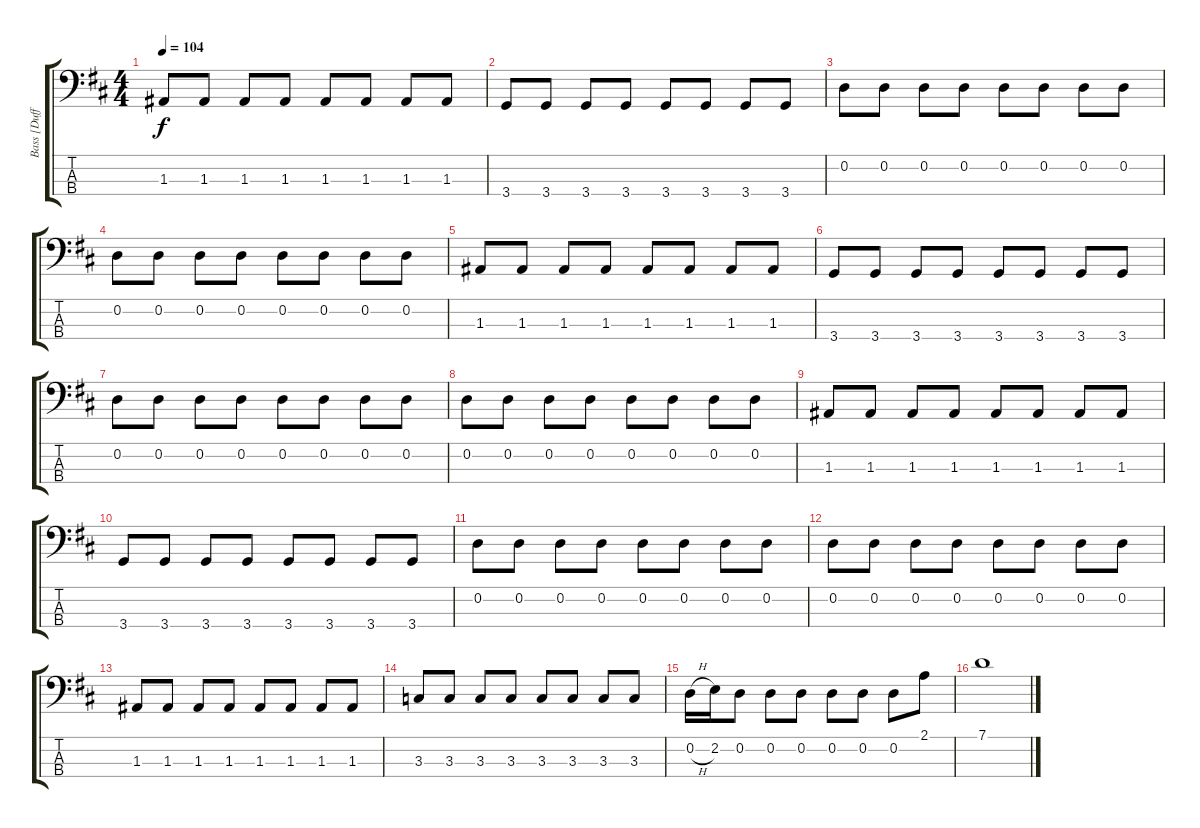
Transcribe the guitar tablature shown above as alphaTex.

\track ("Bass [Duff]" "Bass [Duff") {instrument electricbassfinger}
\staff {score tabs}
\tuning (G2 D2 A1 E1) {hide}
\ts (4 4)
\tempo 104
\clef f4
\ks d
1.3.8{dy f volume 10} 1.3.8 1.3.8 1.3.8 1.3.8 1.3.8 1.3.8 1.3.8 |
3.4.8 3.4.8 3.4.8 3.4.8 3.4.8 3.4.8 3.4.8 3.4.8 |
0.2.8 0.2.8 0.2.8 0.2.8 0.2.8 0.2.8 0.2.8 0.2.8 |
0.2.8 0.2.8 0.2.8 0.2.8 0.2.8 0.2.8 0.2.8 0.2.8 |
1.3.8 1.3.8 1.3.8 1.3.8 1.3.8 1.3.8 1.3.8 1.3.8 |
3.4.8 3.4.8 3.4.8 3.4.8 3.4.8 3.4.8 3.4.8 3.4.8 |
0.2.8 0.2.8 0.2.8 0.2.8 0.2.8 0.2.8 0.2.8 0.2.8 |
0.2.8 0.2.8 0.2.8 0.2.8 0.2.8 0.2.8 0.2.8 0.2.8 |
1.3.8 1.3.8 1.3.8 1.3.8 1.3.8 1.3.8 1.3.8 1.3.8 |
3.4.8 3.4.8 3.4.8 3.4.8 3.4.8 3.4.8 3.4.8 3.4.8 |
0.2.8 0.2.8 0.2.8 0.2.8 0.2.8 0.2.8 0.2.8 0.2.8 |
0.2.8 0.2.8 0.2.8 0.2.8 0.2.8 0.2.8 0.2.8 0.2.8 |
1.3.8 1.3.8 1.3.8 1.3.8 1.3.8 1.3.8 1.3.8 1.3.8 |
3.3.8 3.3.8 3.3.8 3.3.8 3.3.8 3.3.8 3.3.8 3.3.8 |
0.2{h}.16 2.2.16 0.2.8 0.2.8 0.2.8 0.2.8 0.2.8 0.2.8 2.1.8 |
7.1.1
